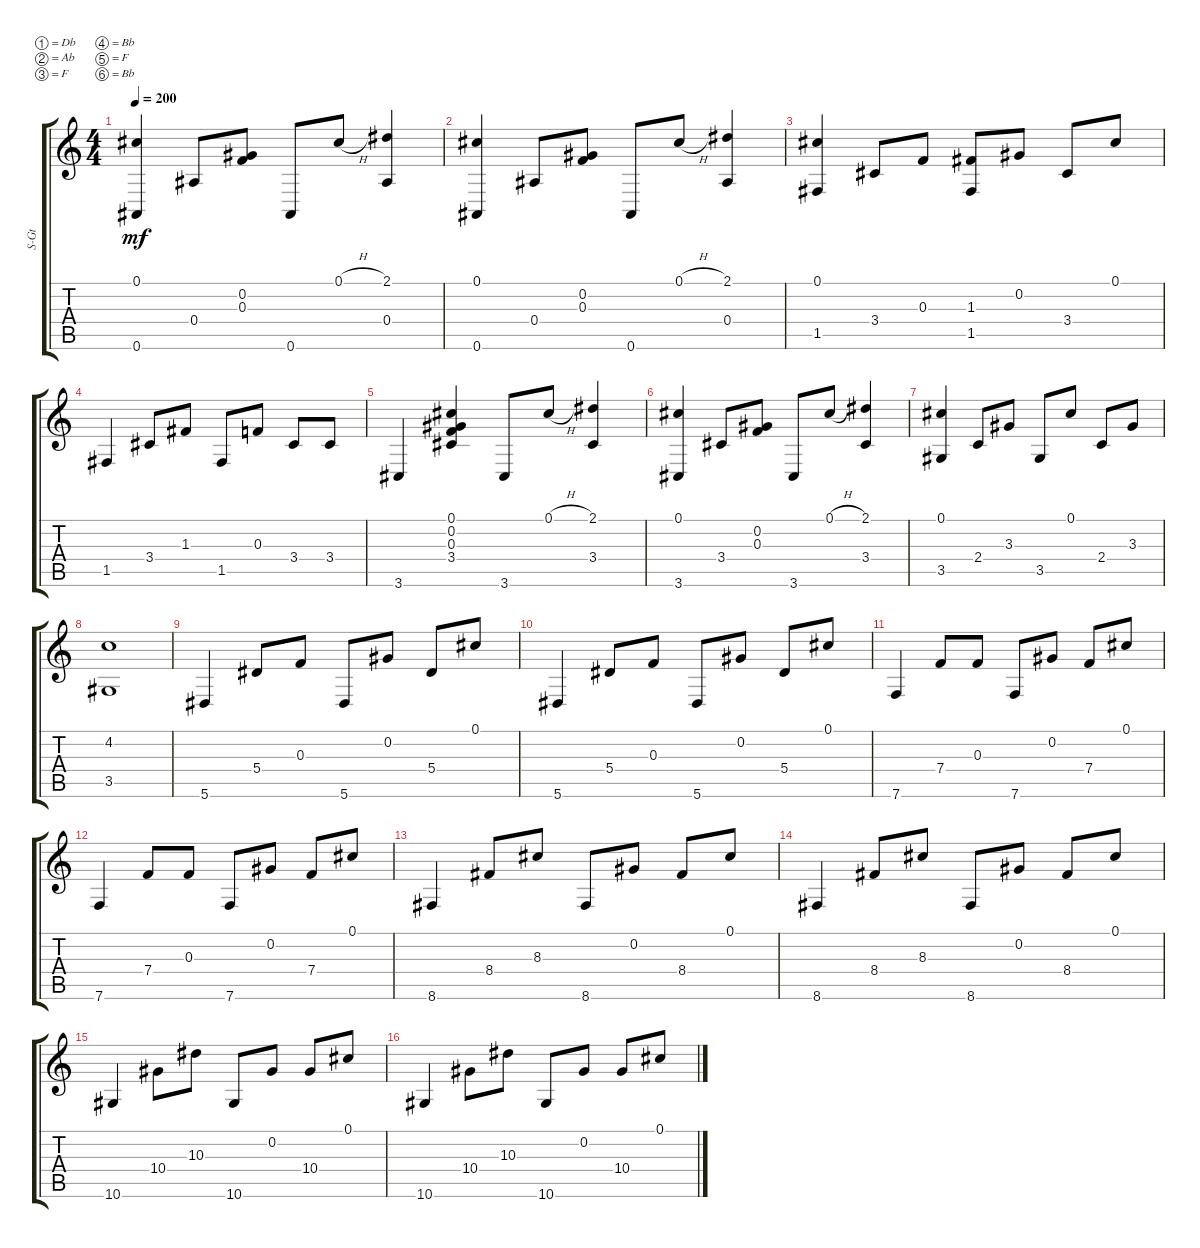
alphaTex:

\defaultSystemsLayout 4
\bracketExtendMode groupsimilarinstruments
\otherSystemsTrackNameOrientation horizontal
\track ("Steel Guitar" "S-Gt") {instrument acousticguitarsteel}
\staff {score tabs}
\tuning (Db4 Ab3 F3 Bb2 F2 Bb1)
\ts (4 4)
\tempo 200
\clef g2
\ks c
(0.6{acc #} 0.1{acc #}).4{dy mf beam Up} 0.4{acc #}.8{beam Up} (0.3 0.2{acc #}).8{beam Up} 0.6{acc #}.8{beam Up} 0.1{h acc #}.8{beam Up} (2.1{acc #} 0.4{acc #}).4{beam Up} |
(0.1{acc #} 0.6{acc #}).4{beam Up} 0.4{acc #}.8{beam Up} (0.3 0.2{acc #}).8{beam Up} 0.6{acc #}.8{beam Up} 0.1{h acc #}.8{beam Up} (2.1{acc #} 0.4{acc #}).4{beam Up} |
(1.5{acc #} 0.1{acc #}).4{beam Up} 3.4{acc #}.8{beam Up} 0.3.8{beam Up} (1.3{acc #} 1.5{acc #}).8{beam Up} 0.2{acc #}.8{beam Up} 3.4{acc #}.8{beam Up} 0.1{acc #}.8{beam Up} |
1.5{acc #}.4{beam Up} 3.4{acc #}.8{beam Up} 1.3{acc #}.8{beam Up} 1.5{acc #}.8{beam Up} 0.3.8{beam Up} 3.4{acc #}.8{beam Up} 3.4{acc #}.8{beam Up} |
3.6{acc #}.4{beam Up} (0.1{acc #} 0.2{acc #} 0.3 3.4{acc #}).4{beam Up} 3.6{acc #}.8{beam Up} 0.1{h acc #}.8{beam Up} (2.1{acc #} 3.4{acc #}).4{beam Up} |
(0.1{acc #} 3.6{acc #}).4{beam Up} 3.4{acc #}.8{beam Up} (0.3 0.2{acc #}).8{beam Up} 3.6{acc #}.8{beam Up} 0.1{h acc #}.8{beam Up} (2.1{acc #} 3.4{acc #}).4{beam Up} |
(0.1{acc #} 3.5{acc #}).4{beam Up} 2.4.8{beam Up} 3.3{acc #}.8{beam Up} 3.5{acc #}.8{beam Up} 0.1{acc #}.8{beam Up} 2.4.8{beam Up} 3.3{acc #}.8{beam Up} |
(4.2 3.5{acc #}).1{beam Up} |
5.6{acc #}.4{beam Up} 5.4{acc #}.8{beam Up} 0.3.8{beam Up} 5.6{acc #}.8{beam Up} 0.2{acc #}.8{beam Up} 5.4{acc #}.8{beam Up} 0.1{acc #}.8{beam Up} |
5.6{acc #}.4{beam Up} 5.4{acc #}.8{beam Up} 0.3.8{beam Up} 5.6{acc #}.8{beam Up} 0.2{acc #}.8{beam Up} 5.4{acc #}.8{beam Up} 0.1{acc #}.8{beam Up} |
7.6.4{beam Up} 7.4.8{beam Up} 0.3.8{beam Up} 7.6.8{beam Up} 0.2{acc #}.8{beam Up} 7.4.8{beam Up} 0.1{acc #}.8{beam Up} |
7.6.4{beam Up} 7.4.8{beam Up} 0.3.8{beam Up} 7.6.8{beam Up} 0.2{acc #}.8{beam Up} 7.4.8{beam Up} 0.1{acc #}.8{beam Up} |
8.6{acc #}.4{beam Up} 8.4{acc #}.8{beam Up} 8.3{acc #}.8{beam Up} 8.6{acc #}.8{beam Up} 0.2{acc #}.8{beam Up} 8.4{acc #}.8{beam Up} 0.1{acc #}.8{beam Up} |
8.6{acc #}.4{beam Up} 8.4{acc #}.8{beam Up} 8.3{acc #}.8{beam Up} 8.6{acc #}.8{beam Up} 0.2{acc #}.8{beam Up} 8.4{acc #}.8{beam Up} 0.1{acc #}.8{beam Up} |
10.6{acc #}.4{beam Up} 10.4{acc #}.8{beam Down} 10.3{acc #}.8{beam Down} 10.6{acc #}.8{beam Up} 0.2{acc #}.8{beam Up} 10.4{acc #}.8{beam Up} 0.1{acc #}.8{beam Up} |
10.6{acc #}.4{beam Up} 10.4{acc #}.8{beam Down} 10.3{acc #}.8{beam Down} 10.6{acc #}.8{beam Up} 0.2{acc #}.8{beam Up} 10.4{acc #}.8{beam Up} 0.1{acc #}.8{beam Up}
